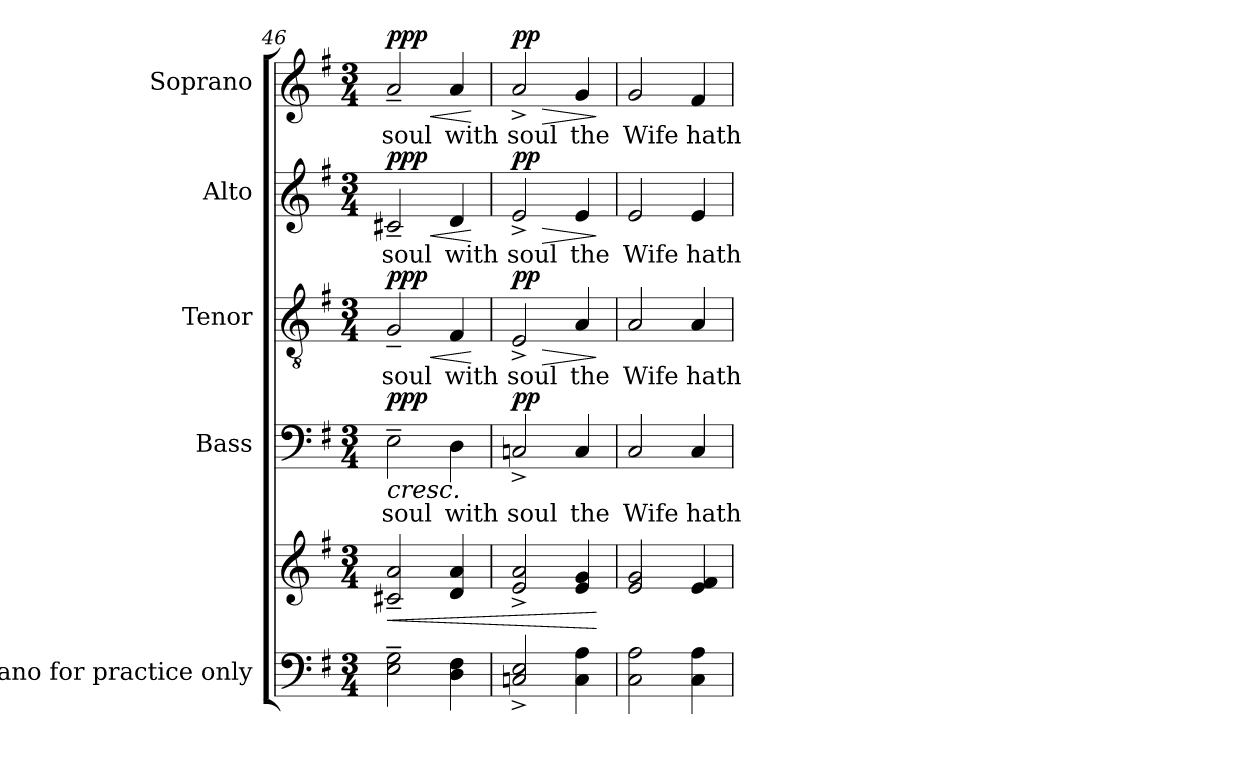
**kern	**kern	**dynam	**kern	**text	**dynam	**kern	**text	**dynam	**kern	**text	**dynam	**kern	**text	**dynam
*part5	*part5	*part5	*part4	*part4	*part4	*part3	*part3	*part3	*part2	*part2	*part2	*part1	*part1	*part1
*staff6	*staff5	*staff5/6	*staff4	*staff4	*staff4	*staff3	*staff3	*staff3	*staff2	*staff2	*staff2	*staff1	*staff1	*staff1
*I"Piano for practice only	*	*	*I"Bass	*	*	*I"Tenor	*	*	*I"Alto	*	*	*I"Soprano	*	*
*I'Pno	*	*	*	*	*	*	*	*	*	*	*	*	*	*
*clefF4	*clefG2	*	*clefF4	*	*	*clefGv2	*	*	*clefG2	*	*	*clefG2	*	*
*k[f#]	*k[f#]	*	*k[f#]	*	*	*k[f#]	*	*	*k[f#]	*	*	*k[f#]	*	*
*M3/4	*M3/4	*	*M3/4	*	*	*M3/4	*	*	*M3/4	*	*	*M3/4	*	*
=46	=46	=46	=46	=46	=46	=46	=46	=46	=46	=46	=46	=46	=46	=46
!	!	!LO:HP:b	!	!LO:LY:b	!LO:HP:b	!	!LO:LY:b	!LO:HP:b	!	!LO:LY:b	!LO:HP:b	!	!LO:LY:b	!LO:HP:b
!	!	!	!	!	!LO:DY:n=1:a	!	!	!LO:DY:n=1:a	!	!	!LO:DY:n=1:a	!	!	!LO:DY:n=1:a
2E\~ 2G\~	2c#X/~ 2a/~	<	2E~\	soul	< ppp	2G~/	soul	< ppp	2c#X~/	soul	< ppp	2a~/	soul	< ppp
!	!	!	!	!LO:LY:b	!	!	!LO:LY:b	!	!	!LO:LY:b	!	!	!LO:LY:b	!
4D\ 4F#\	4d/ 4a/	.	4D\	with	.	4F#/	with	.	4d/	with	.	4a/	with	.
.	.	.	.	.	.	.	.	[	.	.	[	.	.	[
=47	=47	=47	=47	=47	=47	=47	=47	=47	=47	=47	=47	=47	=47	=47
!	!	!	!	!LO:LY:b	!LO:DY:a	!	!LO:LY:b	!LO:HP:b	!	!LO:LY:b	!LO:HP:b	!	!LO:LY:b	!LO:HP:b
!	!	!	!	!	!	!	!	!LO:DY:n=1:a	!	!	!LO:DY:n=1:a	!	!	!LO:DY:n=1:a
2Cn/^ 2E/^	2e/^ 2a/^	.	2Cn^/	soul	pp	2E^/	soul	> pp	2e^/	soul	> pp	2a^/	soul	> pp
!	!	!	!	!LO:LY:b	!	!	!LO:LY:b	!	!	!LO:LY:b	!	!	!LO:LY:b	!
4C\ 4A\	4e/ 4g/	.	4C/	the	.	4A/	the	.	4e/	the	.	4g/	the	.
.	.	[	.	.	[	.	.	]	.	.	]	.	.	]
!!LO:PB:g=z
=48	=48	=48	=48	=48	=48	=48	=48	=48	=48	=48	=48	=48	=48	=48
!	!	!	!	!LO:LY:b	!	!	!LO:LY:b	!	!	!LO:LY:b	!	!	!LO:LY:b	!
2C\ 2A\	2e/ 2g/	.	2C/	Wife	.	2A/	Wife	.	2e/	Wife	.	2g/	Wife	.
!	!	!	!	!LO:LY:b	!	!	!LO:LY:b	!	!	!LO:LY:b	!	!	!LO:LY:b	!
4C\ 4A\	4e/ 4f#/	.	4C/	hath	.	4A/	hath	.	4e/	hath	.	4f#/	hath	.
=	=	=	=	=	=	=	=	=	=	=	=	=	=	=
*-	*-	*-	*-	*-	*-	*-	*-	*-	*-	*-	*-	*-	*-	*-
